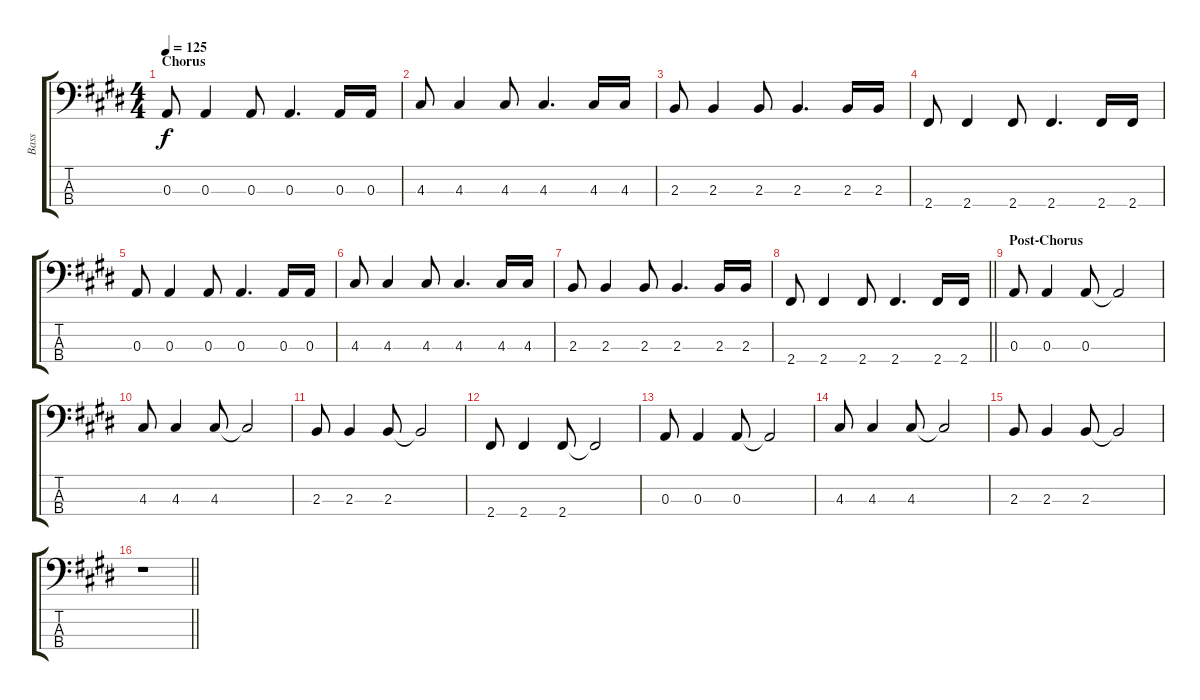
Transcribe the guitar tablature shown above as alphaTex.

\track ("Bass" "Bass") {instrument acousticbass}
\staff {score tabs}
\tuning (G2 D2 A1 E1) {hide}
\ts (4 4)
\section ("" "Chorus")
\tempo 125
\clef f4
\ks c#minor
0.3.8{dy f} 0.3.4 0.3.8 0.3.4{d} 0.3.16 0.3.16 |
4.3.8 4.3.4 4.3.8 4.3.4{d} 4.3.16 4.3.16 |
2.3.8 2.3.4 2.3.8 2.3.4{d} 2.3.16 2.3.16 |
2.4.8 2.4.4 2.4.8 2.4.4{d} 2.4.16 2.4.16 |
0.3.8 0.3.4 0.3.8 0.3.4{d} 0.3.16 0.3.16 |
4.3.8 4.3.4 4.3.8 4.3.4{d} 4.3.16 4.3.16 |
2.3.8 2.3.4 2.3.8 2.3.4{d} 2.3.16 2.3.16 |
\barLineRight lightlight
2.4.8 2.4.4 2.4.8 2.4.4{d} 2.4.16 2.4.16 |
\section ("" "Post-Chorus")
0.3.8 0.3.4 0.3.8 0.3{t}.2 |
4.3.8 4.3.4 4.3.8 4.3{t}.2 |
2.3.8 2.3.4 2.3.8 2.3{t}.2 |
2.4.8 2.4.4 2.4.8 2.4{t}.2 |
0.3.8 0.3.4 0.3.8 0.3{t}.2 |
4.3.8 4.3.4 4.3.8 4.3{t}.2 |
2.3.8 2.3.4 2.3.8 2.3{t}.2 |
\barLineRight lightlight
r.1
